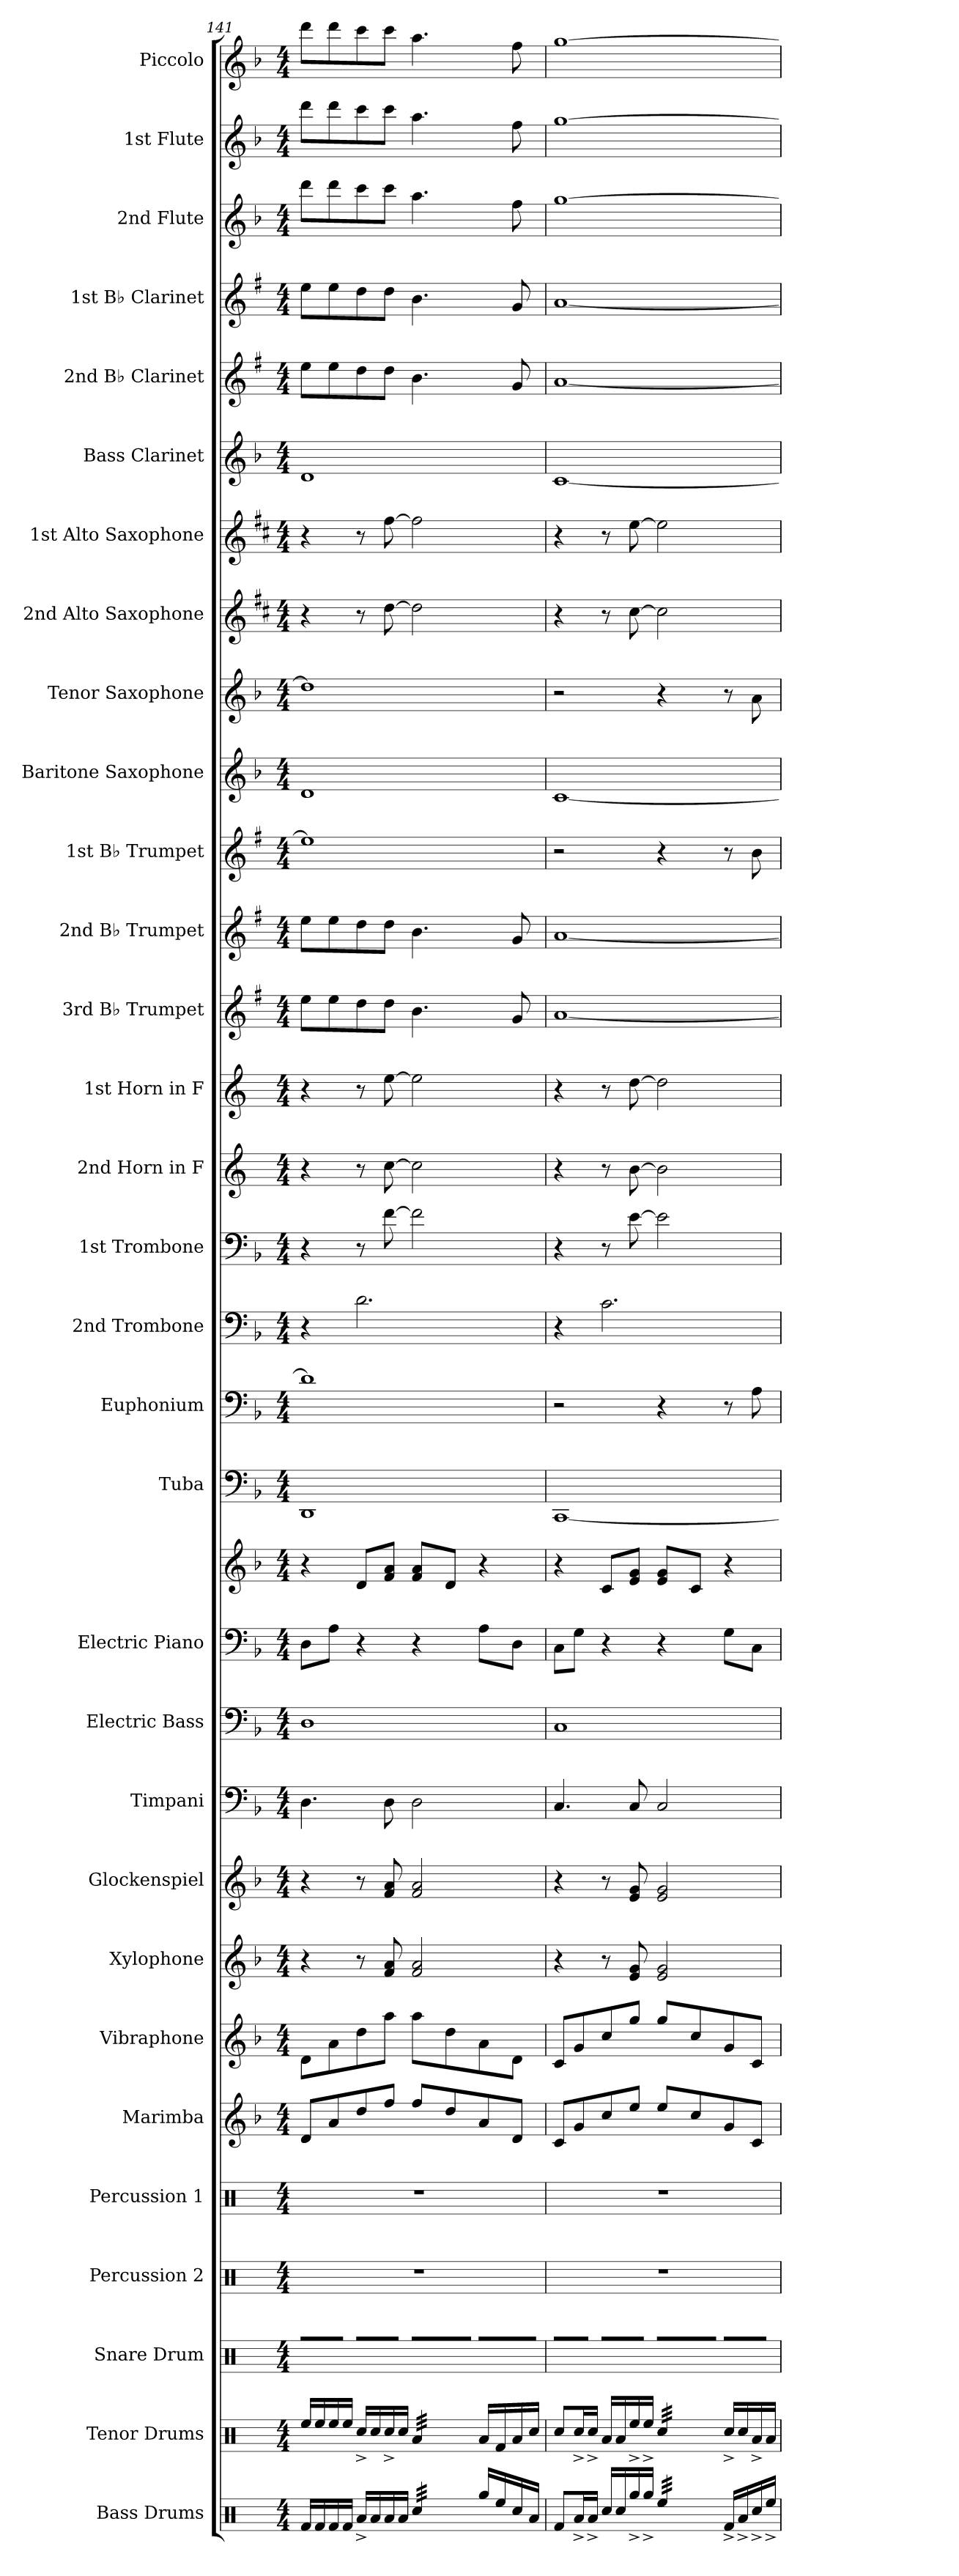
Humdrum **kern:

**kern	**kern	**kern	**kern	**kern	**kern	**kern	**kern	**kern	**kern	**kern	**kern	**kern	**kern	**kern	**kern	**kern	**kern	**kern	**kern	**kern	**kern	**kern	**kern	**kern	**kern	**kern	**kern	**kern	**kern	**kern	**kern
*part31	*part30	*part29	*part28	*part27	*part26	*part25	*part24	*part23	*part22	*part21	*part20	*part20	*part19	*part18	*part17	*part16	*part15	*part14	*part13	*part12	*part11	*part10	*part9	*part8	*part7	*part6	*part5	*part4	*part3	*part2	*part1
*staff32	*staff31	*staff30	*staff29	*staff28	*staff27	*staff26	*staff25	*staff24	*staff23	*staff22	*staff21	*staff20	*staff19	*staff18	*staff17	*staff16	*staff15	*staff14	*staff13	*staff12	*staff11	*staff10	*staff9	*staff8	*staff7	*staff6	*staff5	*staff4	*staff3	*staff2	*staff1
*I"Bass Drums	*I"Tenor Drums	*I"Snare Drum	*I"Percussion 2	*I"Percussion 1	*I"Marimba	*I"Vibraphone	*I"Xylophone	*I"Glockenspiel	*I"Timpani	*I"Electric Bass	*I"Electric Piano	*	*I"Tuba	*I"Euphonium	*I"2nd Trombone	*I"1st Trombone	*I"2nd Horn in F	*I"1st Horn in F	*I"3rd B♭ Trumpet	*I"2nd B♭ Trumpet	*I"1st B♭ Trumpet	*I"Baritone Saxophone	*I"Tenor Saxophone	*I"2nd Alto Saxophone	*I"1st Alto Saxophone	*I"Bass Clarinet	*I"2nd B♭ Clarinet	*I"1st B♭ Clarinet	*I"2nd Flute	*I"1st Flute	*I"Piccolo
*I'B.D.	*I'T.D.	*I'S.D.	*I'Perc.	*I'Perc.	*I'Mrm.	*I'Vib.	*I'Xyl.	*I'Glock.	*I'Timp.	*I'El. B.	*I'El. Pno.	*	*I'Tba.	*I'Euph.	*I'Tbn.	*I'Tbn.	*	*	*I'B♭ Tpt.	*I'B♭ Tpt.	*I'B♭ Tpt.	*I'Bar. Sax.	*I'T. Sax.	*I'A. Sax.	*I'A. Sax.	*I'B. Cl.	*I'B♭ Cl.	*I'B♭ Cl.	*I'Fl.	*I'Fl.	*I'Picc.
*clefX	*clefX	*clefX	*clefX	*clefX	*clefG2	*clefG2	*clefG2	*clefG2	*clefF4	*clefF4	*clefF4	*clefG2	*clefF4	*clefF4	*clefF4	*clefF4	*clefG2	*clefG2	*clefG2	*clefG2	*clefG2	*clefG2	*clefG2	*clefG2	*clefG2	*clefG2	*clefG2	*clefG2	*clefG2	*clefG2	*clefG2
*	*	*	*	*	*	*	*ITrd-7c-12	*ITrd-14c-24	*	*ITrd7c12	*	*	*	*	*	*	*ITrd4c7	*ITrd4c7	*ITrd1c2	*ITrd1c2	*ITrd1c2	*ITrd12c21	*ITrd8c14	*ITrd5c9	*ITrd5c9	*ITrd8c14	*ITrd1c2	*ITrd1c2	*	*	*ITrd-7c-12
*k[]	*k[]	*k[]	*k[]	*k[]	*k[b-]	*k[b-]	*k[b-]	*k[b-]	*k[b-]	*k[b-]	*k[b-]	*k[b-]	*k[b-]	*k[b-]	*k[b-]	*k[b-]	*k[b-]	*k[b-]	*k[b-]	*k[b-]	*k[b-]	*k[b-]	*k[b-]	*k[b-]	*k[b-]	*k[b-]	*k[b-]	*k[b-]	*k[b-]	*k[b-]	*k[b-]
*M4/4	*M4/4	*M4/4	*M4/4	*M4/4	*M4/4	*M4/4	*M4/4	*M4/4	*M4/4	*M4/4	*M4/4	*M4/4	*M4/4	*M4/4	*M4/4	*M4/4	*M4/4	*M4/4	*M4/4	*M4/4	*M4/4	*M4/4	*M4/4	*M4/4	*M4/4	*M4/4	*M4/4	*M4/4	*M4/4	*M4/4	*M4/4
=141	=141	=141	=141	=141	=141	=141	=141	=141	=141	=141	=141	=141	=141	=141	=141	=141	=141	=141	=141	=141	=141	=141	=141	=141	=141	=141	=141	=141	=141	=141	=141
16Rf/LL	16Ree/LL	16R/LL	1r	1r	8d/L	8d\L	4r	4r	4.D\	1DD	8D\L	4r	1DD	1d]	4r	4r	4r	4r	8dd\L	8dd\L	1dd]	1D	1d]	4r	4r	1D	8dd\L	8dd\L	8ddd\L	8ddd\L	8dddd\L
16Rf/	16Ree/	16R/	.	.	.	.	.	.	.	.	.	.	.	.	.	.	.	.	.	.	.	.	.	.	.	.	.	.	.	.	.
16Rf/	16Ree/	16R/	.	.	8a/	8a\	.	.	.	.	8A\J	.	.	.	.	.	.	.	8dd\	8dd\	.	.	.	.	.	.	8dd\	8dd\	8ddd\	8ddd\	8dddd\
16Rf/JJ	16Ree/JJ	16R/JJ	.	.	.	.	.	.	.	.	.	.	.	.	.	.	.	.	.	.	.	.	.	.	.	.	.	.	.	.	.
16Ra^/LL	16Rcc^/LL	16R^/LL	.	.	8dd/	8dd\	8r	8r	.	.	4r	8d/L	.	.	2.d\	8r	8r	8r	8cc\	8cc\	.	.	.	8r	8r	.	8cc\	8cc\	8ccc\	8ccc\	8cccc\
16Ra/	16Rcc/	16R/	.	.	.	.	.	.	.	.	.	.	.	.	.	.	.	.	.	.	.	.	.	.	.	.	.	.	.	.	.
16Ra/	16Rcc^/	16R^/	.	.	8ff/J	8aa\J	8ff/ 8aa/	8fff/ 8aaa/	8D\	.	.	8f/ 8a/J	.	.	.	[8f\	[8f\	[8a\	8cc\J	8cc\J	.	.	.	[8f\	[8a\	.	8cc\J	8cc\J	8ccc\J	8ccc\J	8cccc\J
16Ra/JJ	16Rcc/JJ	16R/JJ	.	.	.	.	.	.	.	.	.	.	.	.	.	.	.	.	.	.	.	.	.	.	.	.	.	.	.	.	.
*tremolo	*	*	*	*	*	*	*	*	*	*	*	*	*	*	*	*	*	*	*	*	*	*	*	*	*	*	*	*	*	*	*
*	*tremolo	*	*	*	*	*	*	*	*	*	*	*	*	*	*	*	*	*	*	*	*	*	*	*	*	*	*	*	*	*	*
*	*	*tremolo	*	*	*	*	*	*	*	*	*	*	*	*	*	*	*	*	*	*	*	*	*	*	*	*	*	*	*	*	*
32Rcc/LLL	(32Ra/LLL	(32R/LLL	.	.	8ff/L	8aa\L	2ff/ 2aa/	2fff/ 2aaa/	2D\	.	4r	8f/ 8a/L	.	.	.	2f\]	2f\]	2a\]	4.a\	4.a\	.	.	.	2f\]	2a\]	.	4.a\	4.a\	4.aa\	4.aa\	4.aaa\
32Rcc/	(32Ra/	(32R/	.	.	.	.	.	.	.	.	.	.	.	.	.	.	.	.	.	.	.	.	.	.	.	.	.	.	.	.	.
32Rcc/	(32Ra/	(32R/	.	.	.	.	.	.	.	.	.	.	.	.	.	.	.	.	.	.	.	.	.	.	.	.	.	.	.	.	.
32Rcc/	(32Ra/	(32R/	.	.	.	.	.	.	.	.	.	.	.	.	.	.	.	.	.	.	.	.	.	.	.	.	.	.	.	.	.
32Rcc/	(32Ra/	(32R/	.	.	8dd/	8dd\	.	.	.	.	.	8d/J	.	.	.	.	.	.	.	.	.	.	.	.	.	.	.	.	.	.	.
32Rcc/	(32Ra/	(32R/	.	.	.	.	.	.	.	.	.	.	.	.	.	.	.	.	.	.	.	.	.	.	.	.	.	.	.	.	.
32Rcc/	(32Ra/	(32R/	.	.	.	.	.	.	.	.	.	.	.	.	.	.	.	.	.	.	.	.	.	.	.	.	.	.	.	.	.
32Rcc/JJJ	(32Ra/JJJ	(32R/JJJ	.	.	.	.	.	.	.	.	.	.	.	.	.	.	.	.	.	.	.	.	.	.	.	.	.	.	.	.	.
*	*Xtremolo	*	*	*	*	*	*	*	*	*	*	*	*	*	*	*	*	*	*	*	*	*	*	*	*	*	*	*	*	*	*
*Xtremolo	*	*	*	*	*	*	*	*	*	*	*	*	*	*	*	*	*	*	*	*	*	*	*	*	*	*	*	*	*	*	*
*	*	*Xbrackettup	*	*	*	*	*	*	*	*	*	*	*	*	*	*	*	*	*	*	*	*	*	*	*	*	*	*	*	*	*
16Rgg/LL	16Ra/LL)	24R^\LL)	.	.	8a/	8a\	.	.	.	.	8A\L	4r	.	.	.	.	.	.	.	.	.	.	.	.	.	.	.	.	.	.	.
.	.	24R\	.	.	.	.	.	.	.	.	.	.	.	.	.	.	.	.	.	.	.	.	.	.	.	.	.	.	.	.	.
16Ree/	16Rf/	.	.	.	.	.	.	.	.	.	.	.	.	.	.	.	.	.	.	.	.	.	.	.	.	.	.	.	.	.	.
.	.	24R\	.	.	.	.	.	.	.	.	.	.	.	.	.	.	.	.	.	.	.	.	.	.	.	.	.	.	.	.	.
16Rcc/	16Ra/	24R^\	.	.	8d/J	8d\J	.	.	.	.	8D\J	.	.	.	.	.	.	.	8f/	8f/	.	.	.	.	.	.	8f/	8f/	8ff\	8ff\	8fff\
.	.	24R\	.	.	.	.	.	.	.	.	.	.	.	.	.	.	.	.	.	.	.	.	.	.	.	.	.	.	.	.	.
16Ra/JJ	16Rcc/JJ	.	.	.	.	.	.	.	.	.	.	.	.	.	.	.	.	.	.	.	.	.	.	.	.	.	.	.	.	.	.
.	.	24R\JJ	.	.	.	.	.	.	.	.	.	.	.	.	.	.	.	.	.	.	.	.	.	.	.	.	.	.	.	.	.
!!LO:PB:g=z
=142	=142	=142	=142	=142	=142	=142	=142	=142	=142	=142	=142	=142	=142	=142	=142	=142	=142	=142	=142	=142	=142	=142	=142	=142	=142	=142	=142	=142	=142	=142	=142
8Rf/L	8Rcc/L	8R/L	1r	1r	8c/L	8c/L	4r	4r	4.C/	1CC	8C\L	4r	[1CC	2r	4r	4r	4r	4r	[1g	[1g	2r	[1C	2r	4r	4r	[1C	[1g	[1g	[1gg	[1gg	[1ggg
16Ra^/L	16Rcc^/L	16R^/L	.	.	8g/	8g/	.	.	.	.	8G\J	.	.	.	.	.	.	.	.	.	.	.	.	.	.	.	.	.	.	.	.
16Ra^/JJ	16Rcc^/JJ	16R^/JJ	.	.	.	.	.	.	.	.	.	.	.	.	.	.	.	.	.	.	.	.	.	.	.	.	.	.	.	.	.
16Rcc/LL	16Ra/LL	16R/LL	.	.	8cc/	8cc/	8r	8r	.	.	4r	8c/L	.	.	2.c\	8r	8r	8r	.	.	.	.	.	8r	8r	.	.	.	.	.	.
16Rcc/	16Ra/	16R/	.	.	.	.	.	.	.	.	.	.	.	.	.	.	.	.	.	.	.	.	.	.	.	.	.	.	.	.	.
16Rgg^/	16Ree^/	16R^/	.	.	8ee/J	8gg/J	8ee/ 8gg/	8eee/ 8ggg/	8C/	.	.	8e/ 8g/J	.	.	.	[8e\	[8e\	[8g\	.	.	.	.	.	[8e\	[8g\	.	.	.	.	.	.
16Rgg^/JJ	16Ree^/JJ	16R^/JJ	.	.	.	.	.	.	.	.	.	.	.	.	.	.	.	.	.	.	.	.	.	.	.	.	.	.	.	.	.
*tremolo	*	*	*	*	*	*	*	*	*	*	*	*	*	*	*	*	*	*	*	*	*	*	*	*	*	*	*	*	*	*	*
*	*tremolo	*	*	*	*	*	*	*	*	*	*	*	*	*	*	*	*	*	*	*	*	*	*	*	*	*	*	*	*	*	*
32Ree/LLL	(32Rcc/LLL	(32R/LLL	.	.	8ee/L	8gg/L	2ee/ 2gg/	2eee/ 2ggg/	2C/	.	4r	8e/ 8g/L	.	4r	.	2e\]	2e\]	2g\]	.	.	4r	.	4r	2e\]	2g\]	.	.	.	.	.	.
32Ree/	(32Rcc/	(32R/	.	.	.	.	.	.	.	.	.	.	.	.	.	.	.	.	.	.	.	.	.	.	.	.	.	.	.	.	.
32Ree/	(32Rcc/	(32R/	.	.	.	.	.	.	.	.	.	.	.	.	.	.	.	.	.	.	.	.	.	.	.	.	.	.	.	.	.
32Ree/	(32Rcc/	(32R/	.	.	.	.	.	.	.	.	.	.	.	.	.	.	.	.	.	.	.	.	.	.	.	.	.	.	.	.	.
32Ree/	(32Rcc/	(32R/	.	.	8cc/	8cc/	.	.	.	.	.	8c/J	.	.	.	.	.	.	.	.	.	.	.	.	.	.	.	.	.	.	.
32Ree/	(32Rcc/	(32R/	.	.	.	.	.	.	.	.	.	.	.	.	.	.	.	.	.	.	.	.	.	.	.	.	.	.	.	.	.
32Ree/	(32Rcc/	(32R/	.	.	.	.	.	.	.	.	.	.	.	.	.	.	.	.	.	.	.	.	.	.	.	.	.	.	.	.	.
32Ree/JJJ	(32Rcc/JJJ	(32R/JJJ	.	.	.	.	.	.	.	.	.	.	.	.	.	.	.	.	.	.	.	.	.	.	.	.	.	.	.	.	.
*	*	*Xtremolo	*	*	*	*	*	*	*	*	*	*	*	*	*	*	*	*	*	*	*	*	*	*	*	*	*	*	*	*	*
*	*Xtremolo	*	*	*	*	*	*	*	*	*	*	*	*	*	*	*	*	*	*	*	*	*	*	*	*	*	*	*	*	*	*
*Xtremolo	*	*	*	*	*	*	*	*	*	*	*	*	*	*	*	*	*	*	*	*	*	*	*	*	*	*	*	*	*	*	*
16Rf^/LL	16Rcc^/LL)	16R^/LL)	.	.	8g/	8g/	.	.	.	.	8G\L	4r	.	8r	.	.	.	.	.	.	8r	.	8r	.	.	.	.	.	.	.	.
16Ra^/	16Rcc/	16R/	.	.	.	.	.	.	.	.	.	.	.	.	.	.	.	.	.	.	.	.	.	.	.	.	.	.	.	.	.
16Rcc^/	16Ra^/	16R^/	.	.	8c/J	8c/J	.	.	.	.	8C\J	.	.	8A\	.	.	.	.	.	.	8a\	.	8A\	.	.	.	.	.	.	.	.
16Ree^/JJ	16Ra/JJ	16R/JJ	.	.	.	.	.	.	.	.	.	.	.	.	.	.	.	.	.	.	.	.	.	.	.	.	.	.	.	.	.
=	=	=	=	=	=	=	=	=	=	=	=	=	=	=	=	=	=	=	=	=	=	=	=	=	=	=	=	=	=	=	=
*-	*-	*-	*-	*-	*-	*-	*-	*-	*-	*-	*-	*-	*-	*-	*-	*-	*-	*-	*-	*-	*-	*-	*-	*-	*-	*-	*-	*-	*-	*-	*-
